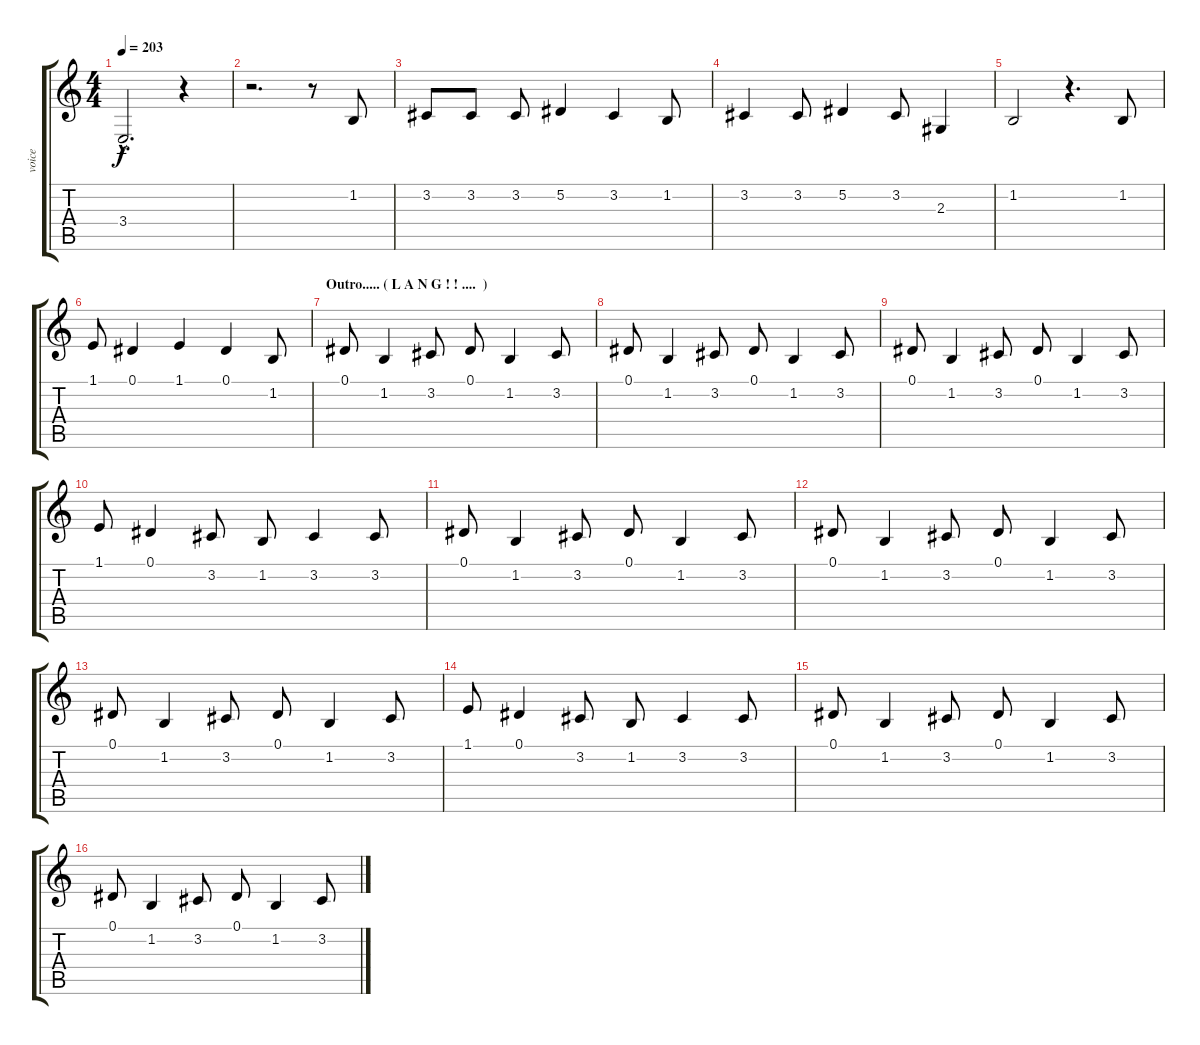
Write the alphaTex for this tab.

\track ("voice" "voice") {instrument violin}
\staff {score tabs}
\tuning (Eb4 Bb3 Gb3 Db3 Ab2 Eb2) {hide}
\ts (4 4)
\tempo 203
\clef g2
\ks c
3.4{hac}.2{d dy f} r.4 |
r.2{d} r.8 1.2.8 |
3.2.8 3.2.8 3.2.8 5.2.4 3.2.4 1.2.8 |
3.2.4 3.2.8 5.2.4 3.2.8 2.3.4 |
1.2.2 r.4{d} 1.2.8 |
1.1.8 0.1.4 1.1.4 0.1.4 1.2.8 |
\section ("" "Outro..... ( L A N G ! ! ....  )")
0.1.8 1.2.4 3.2.8 0.1.8 1.2.4 3.2.8 |
0.1.8 1.2.4 3.2.8 0.1.8 1.2.4 3.2.8 |
0.1.8 1.2.4 3.2.8 0.1.8 1.2.4 3.2.8 |
1.1.8 0.1.4 3.2.8 1.2.8 3.2.4 3.2.8 |
0.1.8 1.2.4 3.2.8 0.1.8 1.2.4 3.2.8 |
0.1.8 1.2.4 3.2.8 0.1.8 1.2.4 3.2.8 |
0.1.8 1.2.4 3.2.8 0.1.8 1.2.4 3.2.8 |
1.1.8 0.1.4 3.2.8 1.2.8 3.2.4 3.2.8 |
0.1.8 1.2.4 3.2.8 0.1.8 1.2.4 3.2.8 |
0.1.8 1.2.4 3.2.8 0.1.8 1.2.4 3.2.8
